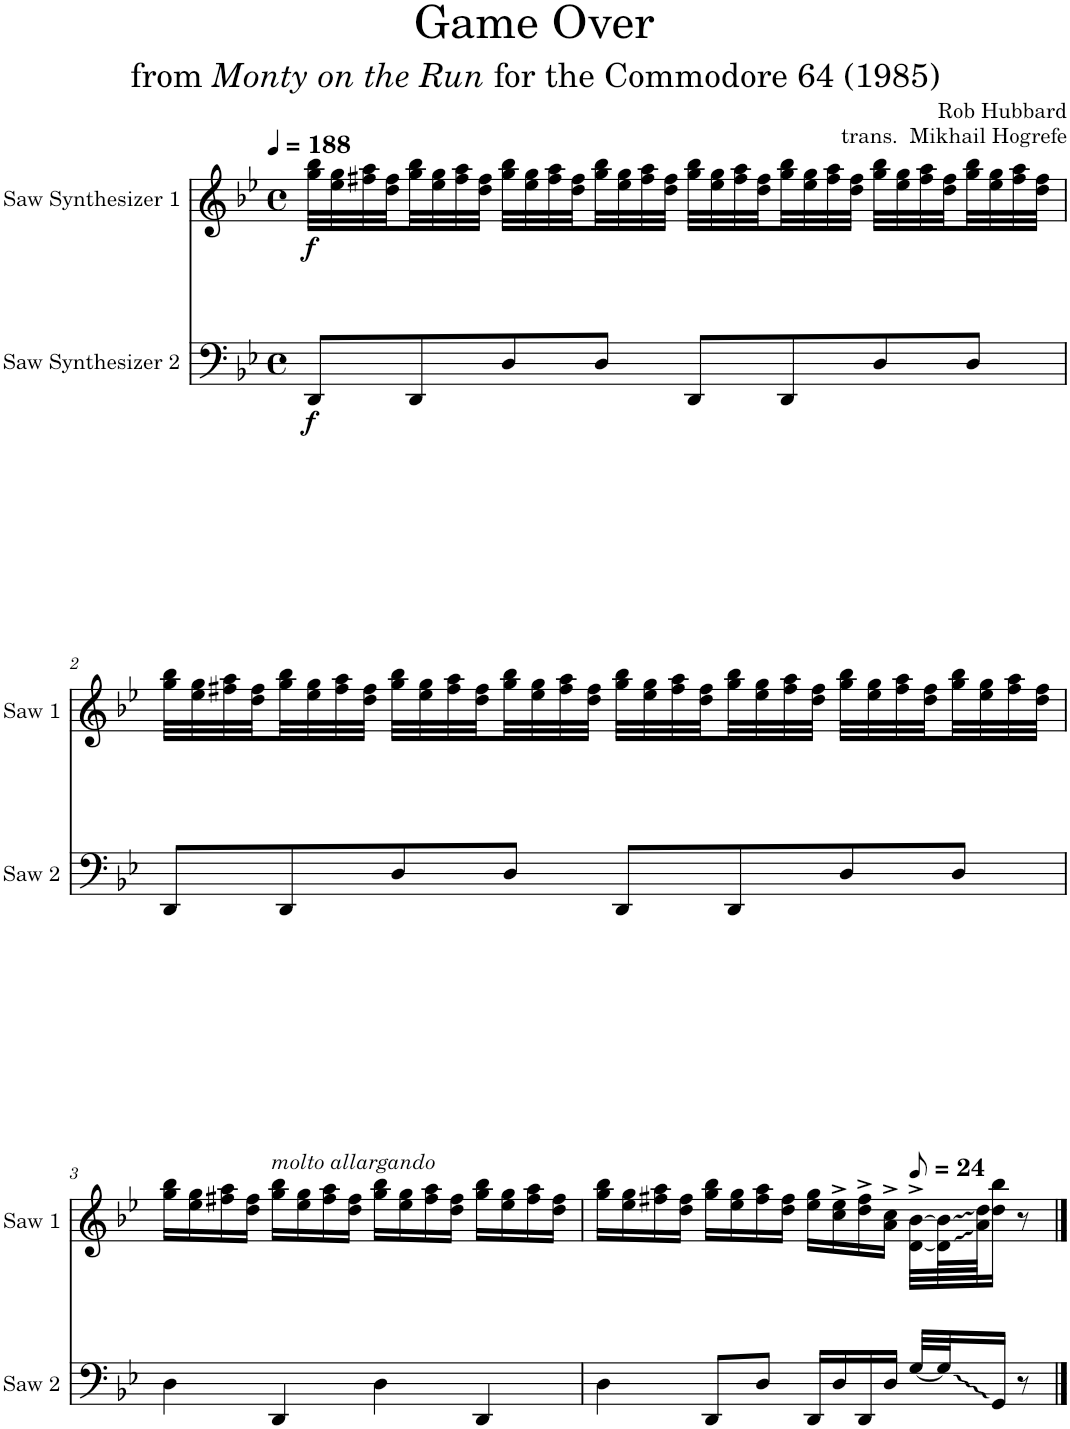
**kern	**dynam	**kern	**dynam	**kern	**dynam
*part3	*part3	*part2	*part2	*part1	*part1
*staff3	*staff3	*staff2	*staff2	*staff1	*staff1
*I"Saw Synthesizer 2	*	*I"Saw Synthesizer	*	*I"Saw Synthesizer 1	*
*I'Saw 2	*	*	*	*I'Saw 1	*
*	*	*stria5	*	*	*
*clefF4	*	*clefG2	*	*clefG2	*
*k[b-e-]	*	*k[b-e-]	*	*k[b-e-]	*
*M4/4	*	*M4/4	*	*M4/4	*
*met(c)	*	*met(c)	*	*met(c)	*
*MM188	*	*MM188	*	*MM188	*
=1	=1	=1	=1	=1	=1
!	!LO:DY:b	!	!	!	!LO:DY:b
8DD/L	f	1r	.	32gg\ 32bb-\LLL	f
.	.	.	.	32ee-\ 32gg\	.
.	.	.	.	32ff#X\ 32aa\	.
.	.	.	.	32dd\ 32ff#\	.
8DD/	.	.	.	32gg\ 32bb-\	.
.	.	.	.	32ee-\ 32gg\	.
.	.	.	.	32ff#\ 32aa\	.
.	.	.	.	32dd\ 32ff#\JJJ	.
8D/	.	.	.	32gg\ 32bb-\LLL	.
.	.	.	.	32ee-\ 32gg\	.
.	.	.	.	32ff#\ 32aa\	.
.	.	.	.	32dd\ 32ff#\	.
8D/J	.	.	.	32gg\ 32bb-\	.
.	.	.	.	32ee-\ 32gg\	.
.	.	.	.	32ff#\ 32aa\	.
.	.	.	.	32dd\ 32ff#\JJJ	.
8DD/L	.	.	.	32gg\ 32bb-\LLL	.
.	.	.	.	32ee-\ 32gg\	.
.	.	.	.	32ff#\ 32aa\	.
.	.	.	.	32dd\ 32ff#\	.
8DD/	.	.	.	32gg\ 32bb-\	.
.	.	.	.	32ee-\ 32gg\	.
.	.	.	.	32ff#\ 32aa\	.
.	.	.	.	32dd\ 32ff#\JJJ	.
8D/	.	.	.	32gg\ 32bb-\LLL	.
.	.	.	.	32ee-\ 32gg\	.
.	.	.	.	32ff#\ 32aa\	.
.	.	.	.	32dd\ 32ff#\	.
8D/J	.	.	.	32gg\ 32bb-\	.
.	.	.	.	32ee-\ 32gg\	.
.	.	.	.	32ff#\ 32aa\	.
.	.	.	.	32dd\ 32ff#\JJJ	.
!!LO:LB:g=z
=2	=2	=2	=2	=2	=2
8DD/L	.	1r	.	32gg\ 32bb-\LLL	.
.	.	.	.	32ee-\ 32gg\	.
.	.	.	.	32ff#X\ 32aa\	.
.	.	.	.	32dd\ 32ff#\	.
8DD/	.	.	.	32gg\ 32bb-\	.
.	.	.	.	32ee-\ 32gg\	.
.	.	.	.	32ff#\ 32aa\	.
.	.	.	.	32dd\ 32ff#\JJJ	.
8D/	.	.	.	32gg\ 32bb-\LLL	.
.	.	.	.	32ee-\ 32gg\	.
.	.	.	.	32ff#\ 32aa\	.
.	.	.	.	32dd\ 32ff#\	.
8D/J	.	.	.	32gg\ 32bb-\	.
.	.	.	.	32ee-\ 32gg\	.
.	.	.	.	32ff#\ 32aa\	.
.	.	.	.	32dd\ 32ff#\JJJ	.
8DD/L	.	.	.	32gg\ 32bb-\LLL	.
.	.	.	.	32ee-\ 32gg\	.
.	.	.	.	32ff#\ 32aa\	.
.	.	.	.	32dd\ 32ff#\	.
8DD/	.	.	.	32gg\ 32bb-\	.
.	.	.	.	32ee-\ 32gg\	.
.	.	.	.	32ff#\ 32aa\	.
.	.	.	.	32dd\ 32ff#\JJJ	.
8D/	.	.	.	32gg\ 32bb-\LLL	.
.	.	.	.	32ee-\ 32gg\	.
.	.	.	.	32ff#\ 32aa\	.
.	.	.	.	32dd\ 32ff#\	.
8D/J	.	.	.	32gg\ 32bb-\	.
.	.	.	.	32ee-\ 32gg\	.
.	.	.	.	32ff#\ 32aa\	.
.	.	.	.	32dd\ 32ff#\JJJ	.
!!LO:LB:g=z
=3	=3	=3	=3	=3	=3
4D\	.	1r	.	16gg\ 16bb-\LL	.
.	.	.	.	16ee-\ 16gg\	.
.	.	.	.	16ff#X\ 16aa\	.
.	.	.	.	16dd\ 16ff#\JJ	.
!	!	!	!	!LO:TX:a:i:t=molto allargando	!
4DD/	.	.	.	16gg\ 16bb-\LL	.
.	.	.	.	16ee-\ 16gg\	.
.	.	.	.	16ff#\ 16aa\	.
.	.	.	.	16dd\ 16ff#\JJ	.
4D\	.	.	.	16gg\ 16bb-\LL	.
.	.	.	.	16ee-\ 16gg\	.
.	.	.	.	16ff#\ 16aa\	.
.	.	.	.	16dd\ 16ff#\JJ	.
4DD/	.	.	.	16gg\ 16bb-\LL	.
.	.	.	.	16ee-\ 16gg\	.
.	.	.	.	16ff#\ 16aa\	.
.	.	.	.	16dd\ 16ff#\JJ	.
=4	=4	=4	=4	=4	=4
*	*	*^	*	*	*
4D\	.	2r	2r	.	16gg\ 16bb-\LL	.
.	.	.	.	.	16ee-\ 16gg\	.
.	.	.	.	.	16ff#X\ 16aa\	.
.	.	.	.	.	16dd\ 16ff#\JJ	.
8DD/L	.	.	.	.	16gg\ 16bb-\LL	.
.	.	.	.	.	16ee-\ 16gg\	.
8D/J	.	.	.	.	16ff#\ 16aa\	.
.	.	.	.	.	16dd\ 16ff#\JJ	.
16DD/LL	.	4r	4r	.	16ee-\ 16gg\LL	.
16D/	.	.	.	.	16cc\^ 16ee-\^	.
16DD/	.	.	.	.	16dd\^ 16ff#\^	.
16D/JJ	.	.	.	.	16a\^ 16cc\^JJ	.
*	*	*	*	*	*MM12	*
[32G/LLL	.	32r	32r	.	[32d\^ [32b-\^LLL	.
*	*	*Xbrackettup	*	*	*	*
!	!	!	!	!LO:DY:b	!	!
!	!	!	!	!LO:DY:n=1:b	!	!
32G/J]	.	160b-\LLLLL	256d/LLLLLL	f f	64d\] 64b-\]L	.
.	.	.	256e-/	.	.	.
.	.	160bn\	.	.	.	.
.	.	.	256en/	.	.	.
.	.	.	256f/	.	.	.
.	.	160cc\	.	.	.	.
.	.	.	256f#X/	.	64a\ 64dd\JJ	.
.	.	160cc#X\	.	.	.	.
.	.	.	256g/	.	.	.
.	.	.	256g#X/	.	.	.
.	.	160dd\JJJJJ	.	.	.	.
.	.	.	256a/JJJJJJ	.	.	.
16GG/JJ	.	16r	16r	.	16dd\ 16bb-\JJ	.
8r	.	8r	8r	.	8r	.
*	*	*v	*v	*	*	*
==	==	==	==	==	==
*-	*-	*-	*-	*-	*-
